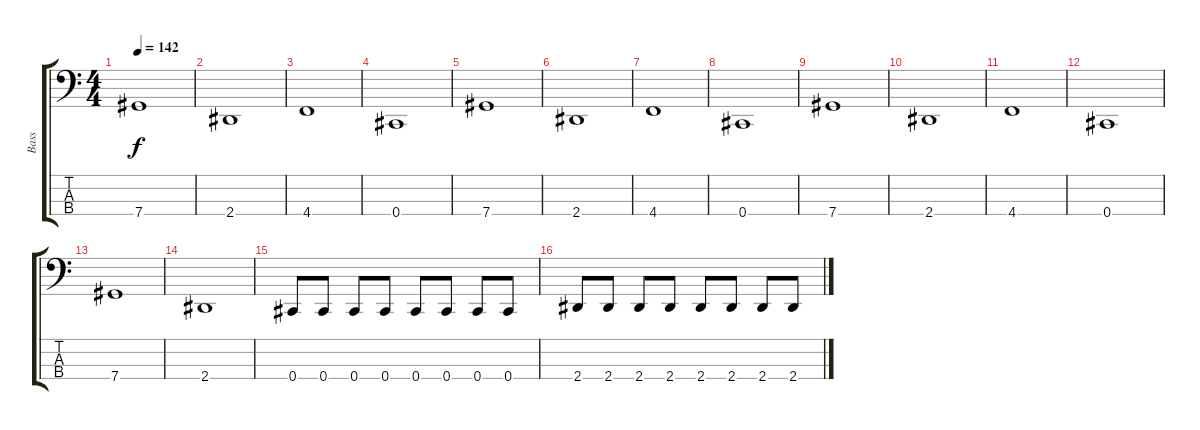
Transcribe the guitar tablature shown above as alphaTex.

\track ("Bass" "Bass") {instrument electricbasspick}
\staff {score tabs}
\tuning (Gb2 Db2 Ab1 Db1) {hide}
\ts (4 4)
\tempo 142
\clef f4
\ks c
7.4.1{dy f} |
2.4.1 |
4.4.1 |
0.4.1 |
7.4.1 |
2.4.1 |
4.4.1 |
0.4.1 |
7.4.1 |
2.4.1 |
4.4.1 |
0.4.1 |
7.4.1 |
2.4.1 |
0.4.8 0.4.8 0.4.8 0.4.8 0.4.8 0.4.8 0.4.8 0.4.8 |
2.4.8 2.4.8 2.4.8 2.4.8 2.4.8 2.4.8 2.4.8 2.4.8
